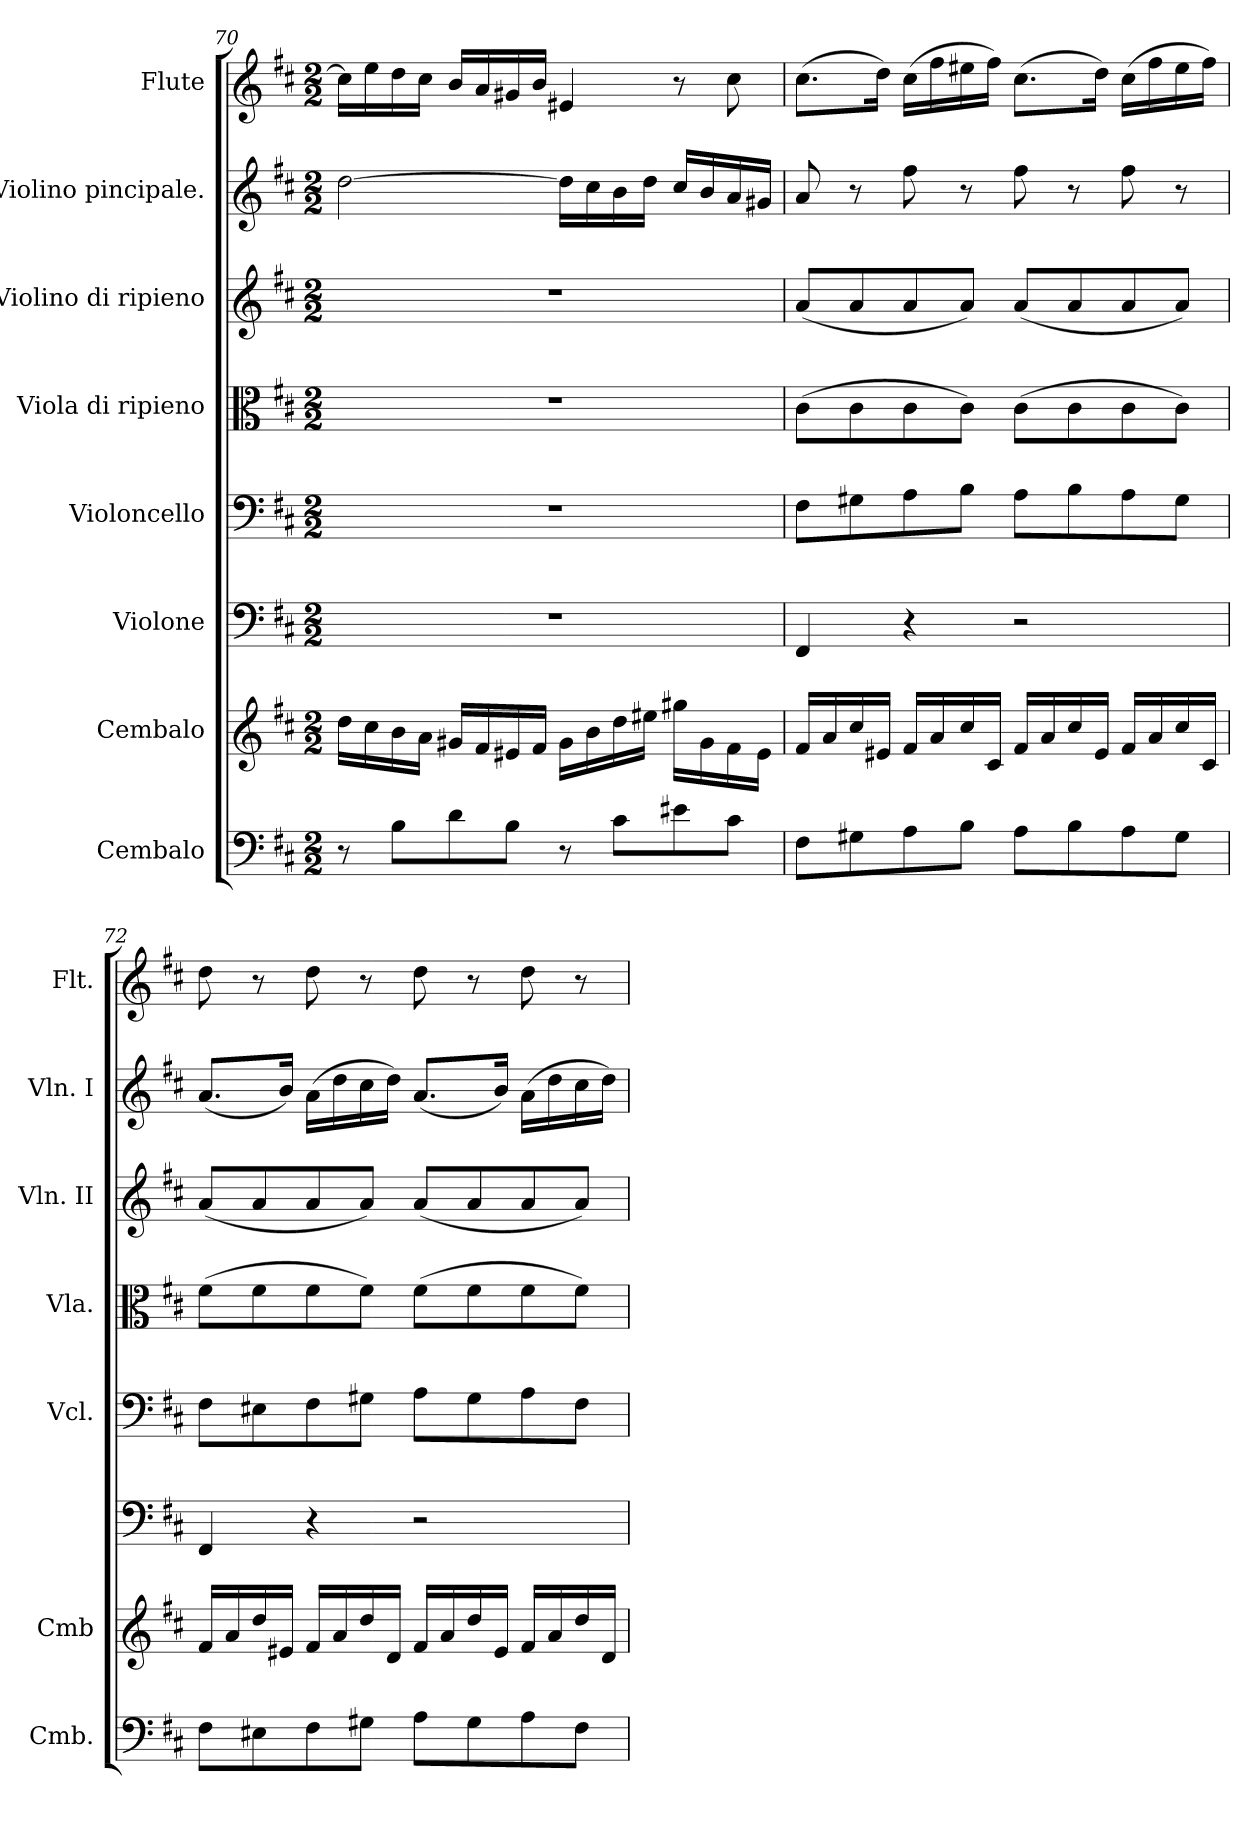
**kern	**kern	**kern	**kern	**kern	**kern	**kern	**kern
*part8	*part7	*part6	*part5	*part4	*part3	*part2	*part1
*staff8	*staff7	*staff6	*staff5	*staff4	*staff3	*staff2	*staff1
*I"Cembalo	*I"Cembalo	*I"Violone	*I"Violoncello	*I"Viola di ripieno	*I"Violino di ripieno	*I"Violino pincipale.	*I"Flute
*I'Cmb.	*I'Cmb	*	*I'Vcl.	*I'Vla.	*I'Vln. II	*I'Vln. I	*I'Flt.
!!LO:PB:g=z
*clefF4	*clefG2	*clefF4	*clefF4	*clefC3	*clefG2	*clefG2	*clefG2
*	*	*ITrd7c12	*	*	*	*	*
*k[f#c#]	*k[f#c#]	*k[f#c#]	*k[f#c#]	*k[f#c#]	*k[f#c#]	*k[f#c#]	*k[f#c#]
*D:	*D:	*D:	*D:	*D:	*D:	*D:	*D:
*M2/2	*M2/2	*M2/2	*M2/2	*M2/2	*M2/2	*M2/2	*M2/2
=70	=70	=70	=70	=70	=70	=70	=70
8r	16dd\LL	1r	1r	1r	1r	[2dd\	16cc#\LL]
.	16cc#\	.	.	.	.	.	16ee\
8B\L	16b\	.	.	.	.	.	16dd\
.	16a\JJ	.	.	.	.	.	16cc#\JJ
8d\	16g#X/LL	.	.	.	.	.	16b/LL
.	16f#/	.	.	.	.	.	16a/
8B\J	16e#X/	.	.	.	.	.	16g#X/
.	16f#/JJ	.	.	.	.	.	16b/JJ
8r	16g#\LL	.	.	.	.	16dd\LL]	4e#X/
.	16b\	.	.	.	.	16cc#\	.
8c#\L	16dd\	.	.	.	.	16b\	.
.	16ee#X\JJ	.	.	.	.	16dd\JJ	.
8e#X\	16gg#X\LL	.	.	.	.	16cc#/LL	8r
.	16g#\	.	.	.	.	16b/	.
8c#\J	16f#\	.	.	.	.	16a/	8cc#\
.	16e#\JJ	.	.	.	.	16g#X/JJ	.
=71	=71	=71	=71	=71	=71	=71	=71
8F#\L	16f#/LL	4FFF#/	8F#\L	(>8c#\L	(<8a/L	8a/	(>8.cc#\L
.	16a/	.	.	.	.	.	.
8G#X\	16cc#/	.	8G#X\	8c#\	8a/	8r	.
.	16e#X/JJ	.	.	.	.	.	16dd\Jk)
8A\	16f#/LL	4r	8A\	8c#\	8a/	8ff#\	(>16cc#\LL
.	16a/	.	.	.	.	.	16ff#\
8B\J	16cc#/	.	8B\J	8c#\J)	8a/J)	8r	16ee#X\
.	16c#/JJ	.	.	.	.	.	16ff#\JJ)
8A\L	16f#/LL	2r	8A\L	(>8c#\L	(<8a/L	8ff#\	(>8.cc#\L
.	16a/	.	.	.	.	.	.
8B\	16cc#/	.	8B\	8c#\	8a/	8r	.
.	16e#/JJ	.	.	.	.	.	16dd\Jk)
8A\	16f#/LL	.	8A\	8c#\	8a/	8ff#\	(>16cc#\LL
.	16a/	.	.	.	.	.	16ff#\
8G#\J	16cc#/	.	8G#\J	8c#\J)	8a/J)	8r	16ee#\
.	16c#/JJ	.	.	.	.	.	16ff#\JJ)
=72	=72	=72	=72	=72	=72	=72	=72
8F#\L	16f#/LL	4FFF#/	8F#\L	(>8f#\L	(<8a/L	(<8.a/L	8dd\
.	16a/	.	.	.	.	.	.
8E#X\	16dd/	.	8E#X\	8f#\	8a/	.	8r
.	16e#X/JJ	.	.	.	.	16b/Jk)	.
8F#\	16f#/LL	4r	8F#\	8f#\	8a/	(>16a\LL	8dd\
.	16a/	.	.	.	.	16dd\	.
8G#X\J	16dd/	.	8G#X\J	8f#\J)	8a/J)	16cc#\	8r
.	16d/JJ	.	.	.	.	16dd\JJ)	.
8A\L	16f#/LL	2r	8A\L	(>8f#\L	(<8a/L	(<8.a/L	8dd\
.	16a/	.	.	.	.	.	.
8G#\	16dd/	.	8G#\	8f#\	8a/	.	8r
.	16e#/JJ	.	.	.	.	16b/Jk)	.
8A\	16f#/LL	.	8A\	8f#\	8a/	(>16a\LL	8dd\
.	16a/	.	.	.	.	16dd\	.
8F#\J	16dd/	.	8F#\J	8f#\J)	8a/J)	16cc#\	8r
.	16d/JJ	.	.	.	.	16dd\JJ)	.
=	=	=	=	=	=	=	=
*-	*-	*-	*-	*-	*-	*-	*-
